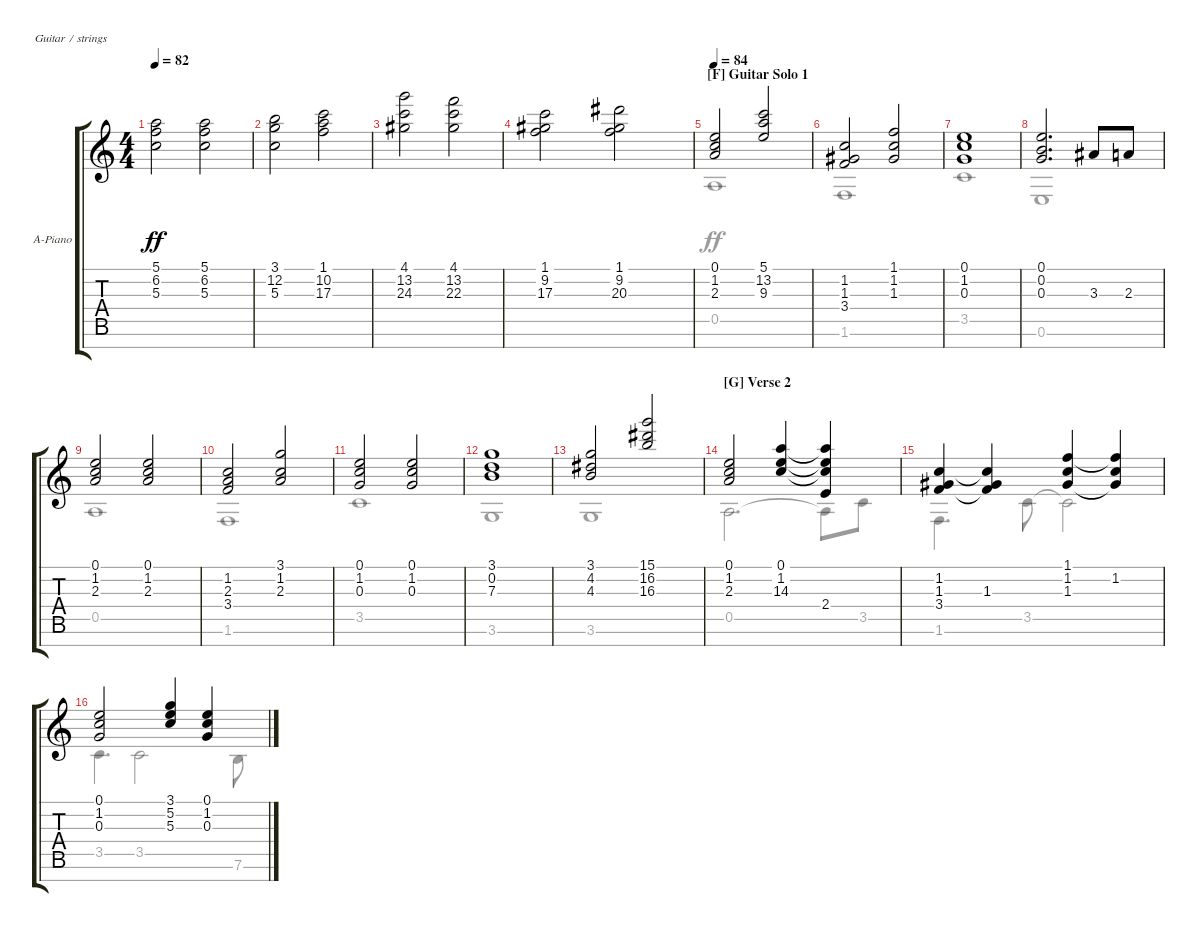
\defaultSystemsLayout 4
\bracketExtendMode groupsimilarinstruments
\firstSystemTrackNameOrientation horizontal
\otherSystemsTrackNameOrientation horizontal
\track ("Acoustic Piano" "A-Piano") {instrument electricguitarclean}
\staff {score tabs}
\tuning (E4 B3 G3 D3 A2 E2 B1)
\voice
\ts (4 4)
\tempo 82
\clef g2
\ks c
(5.1 6.2 5.3).2{dy ff} (5.1 6.2 5.3).2 |
(5.3 12.2 3.1).2 (1.1 10.2 17.3).2 |
(24.3 13.2 4.1).2 (4.1 13.2 22.3).2 |
(17.3 9.2 1.1).2 (1.1 9.2 20.3).2 |
\section ("F" "Guitar Solo 1")
\tempo 84
(0.1 1.2 2.3).2 (9.3 13.2 5.1).2 |
(1.2 1.3 3.4).2 (1.3 1.2 1.1).2 |
(0.1 1.2 0.3).1 |
(0.3 0.2 0.1).2{d} 3.3.8 2.3.8 |
(0.1 1.2 2.3).2 (0.1 1.2 2.3).2 |
(3.4 2.3 1.2).2 (2.3 1.2 3.1).2 |
(0.1 1.2 0.3).2 (0.1 1.2 0.3).2 |
(7.3 0.2 3.1).1 |
(3.1 4.2 4.3).2 (16.3 16.2 15.1).2 |
\section ("G" "Verse 2")
(0.1 2.3 1.2).2 (0.1 1.2 14.3).4 (2.4 14.3{t} 1.2{t} 0.1{t}).4 |
(1.2 1.3 3.4).4 (3.4{t} 1.3 1.2{t}).4 (1.3 1.2 1.1).4 (1.1{t} 1.2 1.3{t}).4 |
(0.3 1.2 0.1).2 (3.1 5.2 5.3).4 (0.3 1.2 0.1).4
\voice
\clef g2
\ottava regular
\simile none
\ks c
|
|
|
|
0.5.1 |
1.6.1 |
3.5.1 |
0.6.1 |
0.5.1 |
1.6.1 |
3.5.1 |
3.6.1 |
3.6.1 |
0.5.2{d} 0.5{t}.8 3.5.8 |
1.6.4{d} 3.5.8 3.5{t}.2 |
3.5.4{d} 3.5.2 7.6.8
